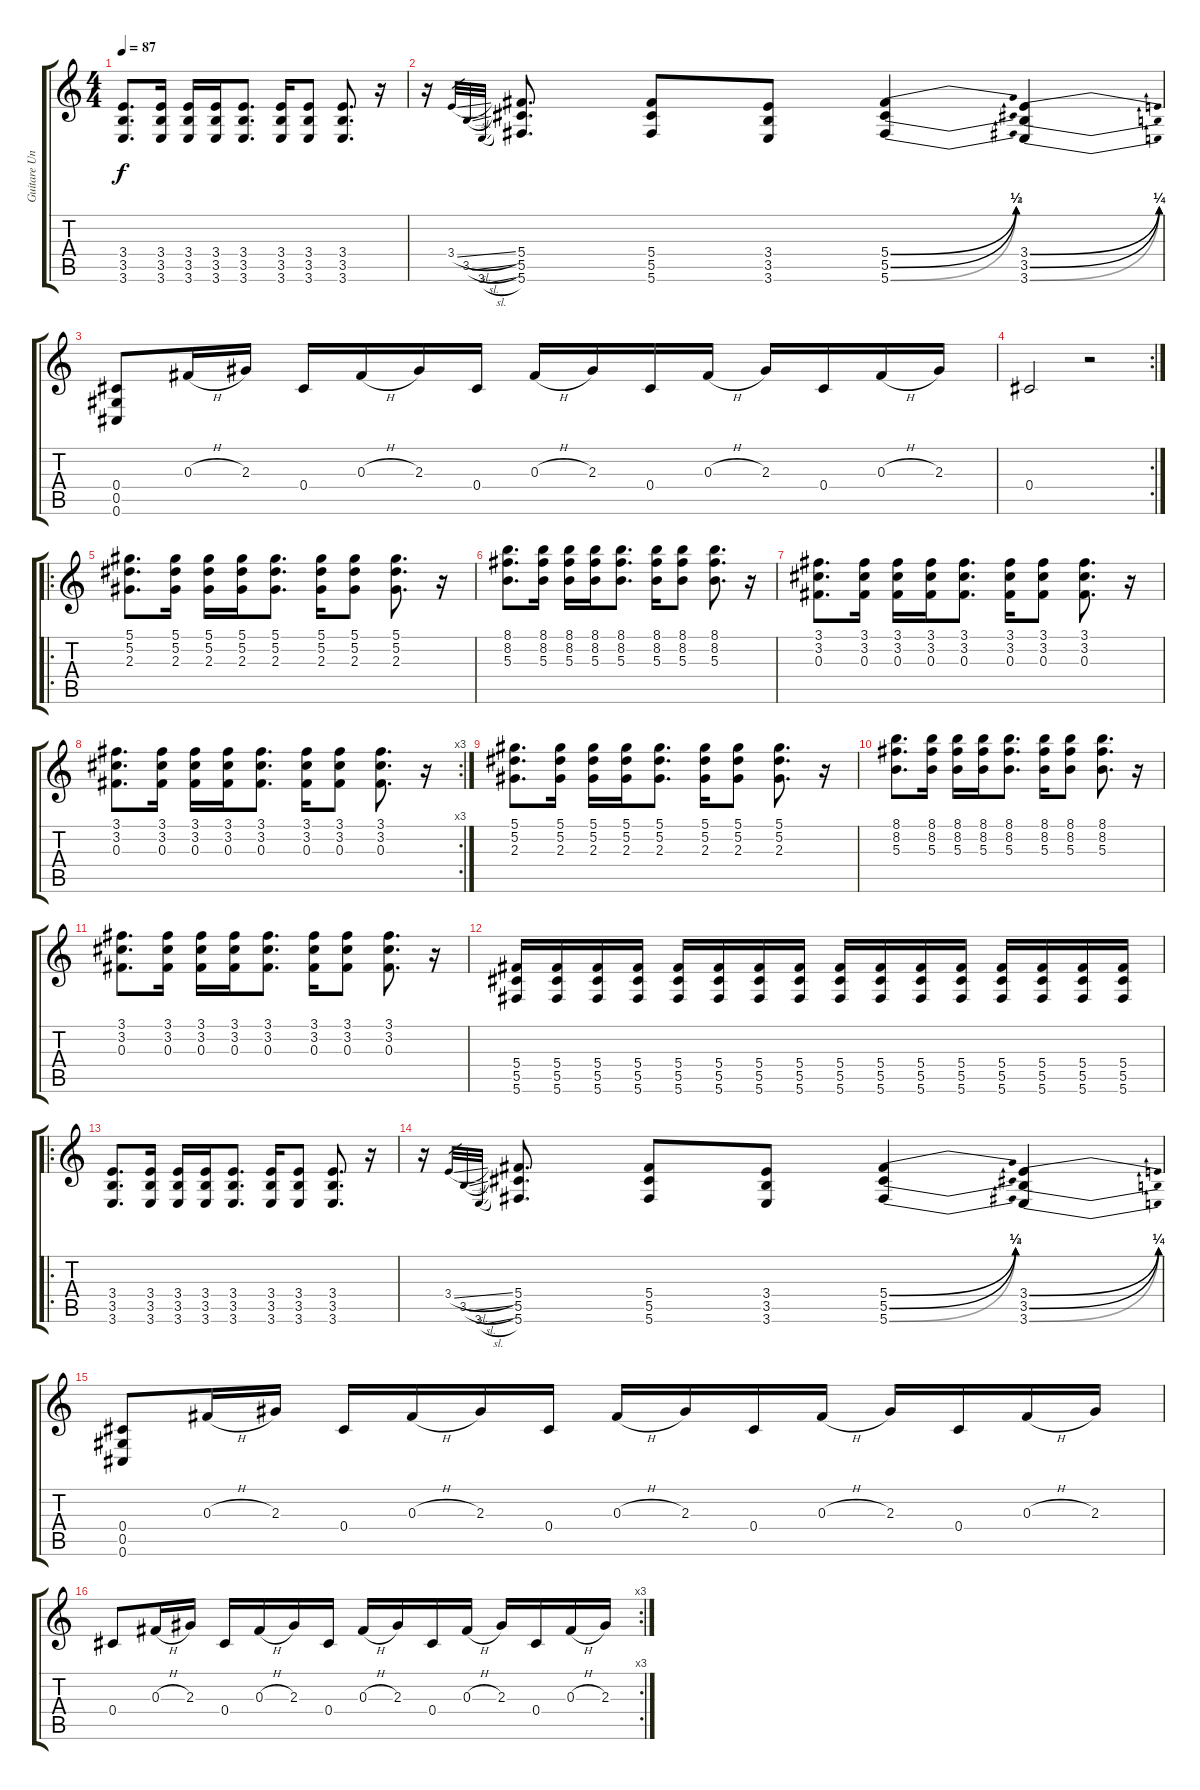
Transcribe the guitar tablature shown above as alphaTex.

\track ("Guitare Un" "Guitare Un") {instrument acousticguitarsteel}
\staff {score tabs}
\tuning (Eb4 Bb3 Gb3 Db3 Ab2 Db2) {hide}
\ts (4 4)
\tempo 87
\clef g2
\ks c
(3.4 3.5 3.6).8{d dy f} (3.4 3.5 3.6).16 (3.4 3.5 3.6).16 (3.4 3.5 3.6).16 (3.4 3.5 3.6).8{d} (3.4 3.5 3.6).16 (3.4 3.5 3.6).8 (3.4 3.5 3.6).8{d} r.16 |
r.16 3.4{sl}.32{gr} 3.5{sl}.32{gr} 3.6{sl}.32{gr} (5.4 5.5 5.6).8{d} (5.4 5.5 5.6).8 (3.4 3.5 3.6).8 (5.4{be (bend 0 0 60 2)} 5.5{be (bend 0 0 60 1)} 5.6{be (bend 0 0 60 1)}).4 (3.4{be (bend 0 0 60 1)} 3.5{be (bend 0 0 60 1)} 3.6{be (bend 0 0 60 1)}).4 |
(0.4 0.5 0.6).8 0.3{h}.16 2.3.16 0.4.16 0.3{h}.16 2.3.16 0.4.16 0.3{h}.16 2.3.16 0.4.16 0.3{h}.16 2.3.16 0.4.16 0.3{h}.16 2.3.16 |
\rc 2
0.4.2 r.2 |
\ro
(5.1 5.2 2.3).8{d} (5.1 5.2 2.3).16 (5.1 5.2 2.3).16 (5.1 5.2 2.3).16 (5.1 5.2 2.3).8{d} (5.1 5.2 2.3).16 (5.1 5.2 2.3).8 (5.1 5.2 2.3).8{d} r.16 |
(8.1 8.2 5.3).8{d} (8.1 8.2 5.3).16 (8.1 8.2 5.3).16 (8.1 8.2 5.3).16 (8.1 8.2 5.3).8{d} (8.1 8.2 5.3).16 (8.1 8.2 5.3).8 (8.1 8.2 5.3).8{d} r.16 |
(3.1 3.2 0.3).8{d} (3.1 3.2 0.3).16 (3.1 3.2 0.3).16 (3.1 3.2 0.3).16 (3.1 3.2 0.3).8{d} (3.1 3.2 0.3).16 (3.1 3.2 0.3).8 (3.1 3.2 0.3).8{d} r.16 |
\rc 3
(3.1 3.2 0.3).8{d} (3.1 3.2 0.3).16 (3.1 3.2 0.3).16 (3.1 3.2 0.3).16 (3.1 3.2 0.3).8{d} (3.1 3.2 0.3).16 (3.1 3.2 0.3).8 (3.1 3.2 0.3).8{d} r.16 |
(5.1 5.2 2.3).8{d} (5.1 5.2 2.3).16 (5.1 5.2 2.3).16 (5.1 5.2 2.3).16 (5.1 5.2 2.3).8{d} (5.1 5.2 2.3).16 (5.1 5.2 2.3).8 (5.1 5.2 2.3).8{d} r.16 |
(8.1 8.2 5.3).8{d} (8.1 8.2 5.3).16 (8.1 8.2 5.3).16 (8.1 8.2 5.3).16 (8.1 8.2 5.3).8{d} (8.1 8.2 5.3).16 (8.1 8.2 5.3).8 (8.1 8.2 5.3).8{d} r.16 |
(3.1 3.2 0.3).8{d} (3.1 3.2 0.3).16 (3.1 3.2 0.3).16 (3.1 3.2 0.3).16 (3.1 3.2 0.3).8{d} (3.1 3.2 0.3).16 (3.1 3.2 0.3).8 (3.1 3.2 0.3).8{d} r.16 |
(5.4 5.5 5.6).16 (5.4 5.5 5.6).16 (5.4 5.5 5.6).16 (5.4 5.5 5.6).16 (5.4 5.5 5.6).16 (5.4 5.5 5.6).16 (5.4 5.5 5.6).16 (5.4 5.5 5.6).16 (5.4 5.5 5.6).16 (5.4 5.5 5.6).16 (5.4 5.5 5.6).16 (5.4 5.5 5.6).16 (5.4 5.5 5.6).16 (5.4 5.5 5.6).16 (5.4 5.5 5.6).16 (5.4 5.5 5.6).16 |
\ro
(3.4 3.5 3.6).8{d} (3.4 3.5 3.6).16 (3.4 3.5 3.6).16 (3.4 3.5 3.6).16 (3.4 3.5 3.6).8{d} (3.4 3.5 3.6).16 (3.4 3.5 3.6).8 (3.4 3.5 3.6).8{d} r.16 |
r.16 3.4{sl}.32{gr} 3.5{sl}.32{gr} 3.6{sl}.32{gr} (5.4 5.5 5.6).8{d} (5.4 5.5 5.6).8 (3.4 3.5 3.6).8 (5.4{be (bend 0 0 60 2)} 5.5{be (bend 0 0 60 1)} 5.6{be (bend 0 0 60 1)}).4 (3.4{be (bend 0 0 60 1)} 3.5{be (bend 0 0 60 1)} 3.6{be (bend 0 0 60 1)}).4 |
(0.4 0.5 0.6).8 0.3{h}.16 2.3.16 0.4.16 0.3{h}.16 2.3.16 0.4.16 0.3{h}.16 2.3.16 0.4.16 0.3{h}.16 2.3.16 0.4.16 0.3{h}.16 2.3.16 |
\rc 3
0.4.8 0.3{h}.16 2.3.16 0.4.16 0.3{h}.16 2.3.16 0.4.16 0.3{h}.16 2.3.16 0.4.16 0.3{h}.16 2.3.16 0.4.16 0.3{h}.16 2.3.16
